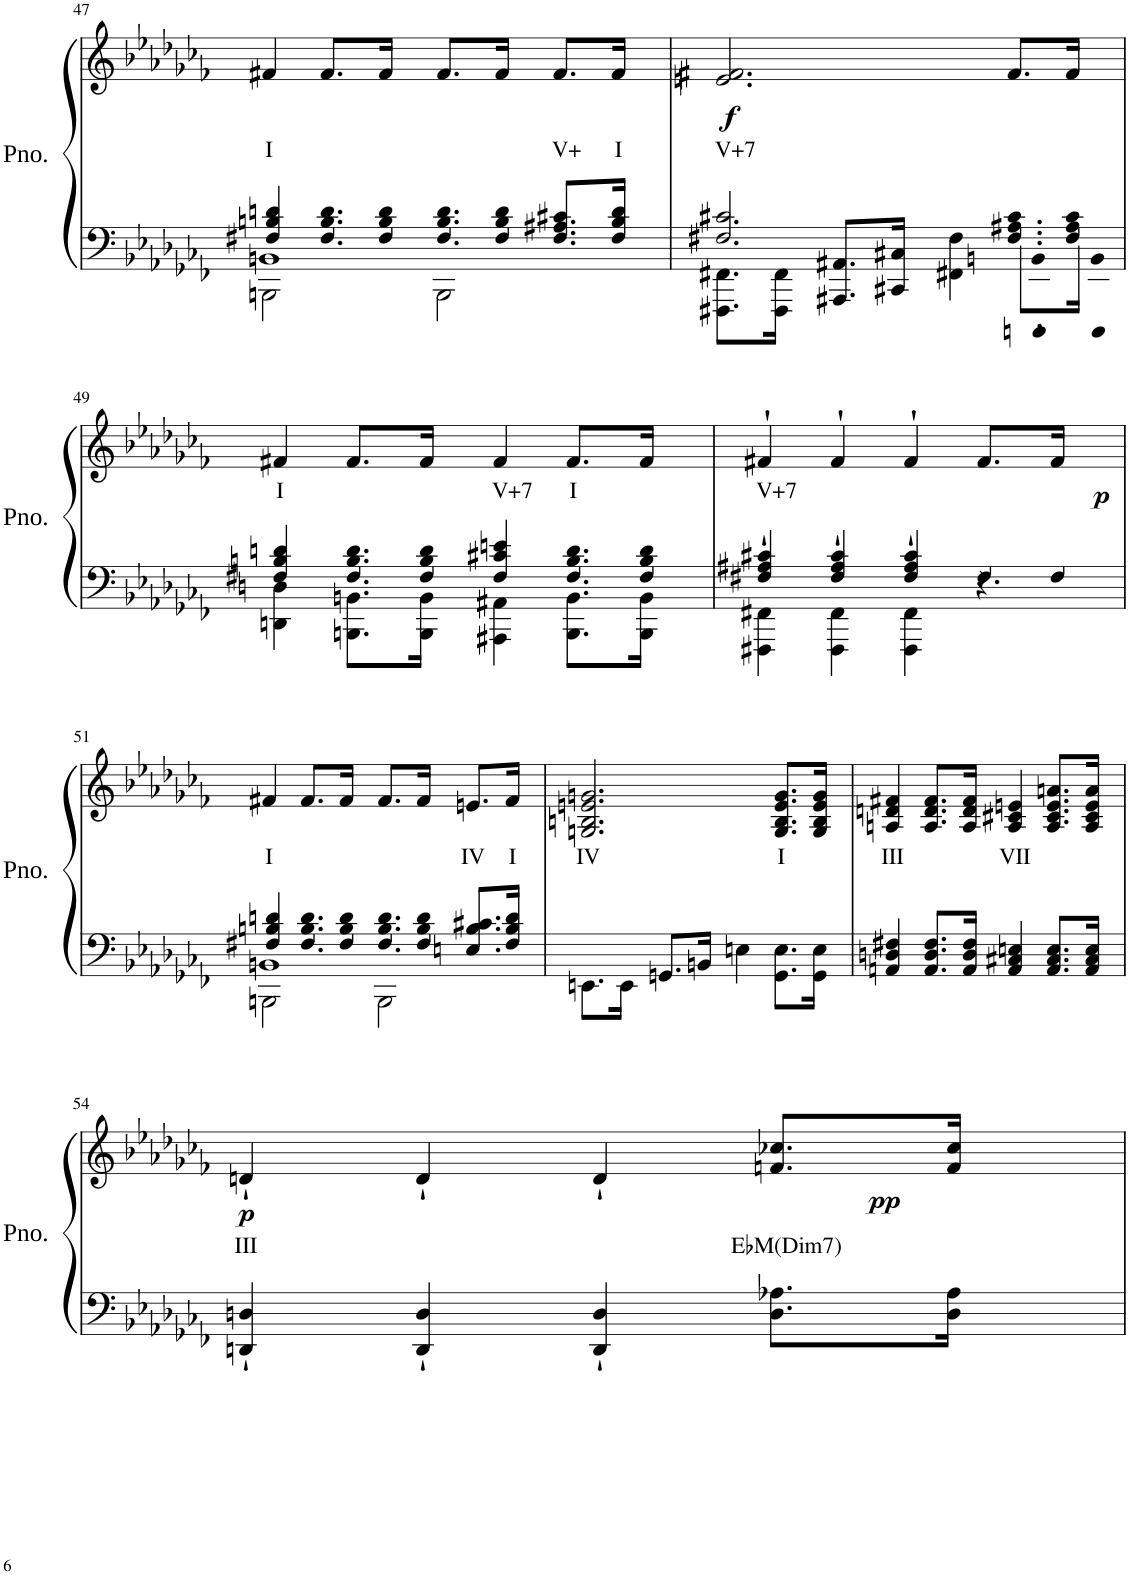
**kern	**kern	**text	**dynam
*part1	*part1	*part1	*part1
*staff2	*staff1	*staff1	*staff1/2
*I"Piano	*	*	*
*I'Pno.	*	*	*
!!LO:PB:g=z
*clefF4	*clefG2	*	*
*k[b-e-a-d-g-c-f-]	*k[b-e-a-d-g-c-f-]	*	*
*M4/4	*M4/4	*	*
*met(c)	*met(c)	*	*
=47	=47	=47	=47
*^	*	*	*
*	*^	*	*	*
!	!	!	!	!LO:LY:b	!
4F#X/ 4Bn/ 4dn/	1BBn	2BBBn\	4f#X/	I	.
8.F#/ 8.B/ 8.d/L	.	.	8.f#/L	.	.
16F#/ 16B/ 16d/Jk	.	.	16f#/Jk	.	.
8.F#/ 8.B/ 8.d/L	.	2BBB\	8.f#/L	.	.
16F#/ 16B/ 16d/Jk	.	.	16f#/Jk	.	.
!	!	!	!	!LO:LY:b	!
8.F#/ 8.A#X/ 8.c#X/L	.	.	8.f#/L	V+	.
!	!	!	!	!LO:LY:b	!
16F#/ 16B/ 16d/Jk	.	.	16f#/Jk	I	.
*	*v	*v	*	*	*
=48	=48	=48	=48	=48
!	!	!	!LO:LY:b	!LO:DY:b
2.F#X/ 2.c#X/	8.FFF#X\ 8.FF#X\L	2.en/ 2.f#X/	V+7	f
.	16FFF#\ 16FF#\Jk	.	.	.
.	8.AAA#X/ 8.AA#X/L	.	.	.
.	16CC#X/ 16C#X/Jk	.	.	.
.	4FF#X\ 4F#\	.	.	.
8.F#/ 8.A#X/ 8.c#/L	8.EEn\ 8.En\L	8.f#/L	.	.
16F#/ 16A#/ 16c#/Jk	16EE\ 16E\Jk	16f#/Jk	.	.
!!LO:LB:g=z
=49	=49	=49	=49	=49
!	!	!	!LO:LY:b	!
4F#X/ 4Bn/ 4dn/	4DDn\ 4Dn\	4f#X/	I	.
8.F#/ 8.B/ 8.d/L	8.BBBn\ 8.BBn\L	8.f#/L	.	.
16F#/ 16B/ 16d/Jk	16BBB\ 16BB\Jk	16f#/Jk	.	.
!	!	!	!LO:LY:b	!
4F#/ 4c#X/ 4en/	4AAA#X\ 4AA#X\	4f#/	V+7	.
!	!	!	!LO:LY:b	!
8.F#/ 8.B/ 8.d/L	8.BBB\ 8.BB\L	8.f#/L	I	.
16F#/ 16B/ 16d/Jk	16BBB\ 16BB\Jk	16f#/Jk	.	.
=50	=50	=50	=50	=50
!	!	!	!LO:LY:b	!
4F#X/' 4A#X/' 4c#X/'	4FFF#X\'` 4FF#X\'`	4f#X'`/	V+7	.
4F#/' 4A#/' 4c#/'	4FFF#\'` 4FF#\'`	4f#'`/	.	.
4F#/' 4A#/' 4c#/'	4FFF#\'` 4FF#\'`	4f#'`/	.	.
!	!	!	!	!LO:DY:b
8.F#/L	4r	8.f#/L	.	p
16F#/Jk	.	16f#/Jk	.	.
!!LO:LB:g=z
=51	=51	=51	=51	=51
*	*^	*	*	*
!	!	!	!	!LO:LY:b	!
4F#X/ 4Bn/ 4dn/	1BBn	2BBBn\	4f#X/	I	.
8.F#/ 8.B/ 8.d/L	.	.	8.f#/L	.	.
16F#/ 16B/ 16d/Jk	.	.	16f#/Jk	.	.
8.F#/ 8.B/ 8.d/L	.	2BBB\	8.f#/L	.	.
16F#/ 16B/ 16d/Jk	.	.	16f#/Jk	.	.
!	!	!	!	!LO:LY:b	!
8.En/ 8.B/ 8.c#X/L	.	.	8.en/L	IV	.
!	!	!	!	!LO:LY:b	!
16F#/ 16B/ 16d/Jk	.	.	16f#/Jk	I	.
*v	*v	*v	*	*	*
=52	=52	=52	=52
!	!	!LO:LY:b	!
8.EEn\L	2.Gn/ 2.Bn/ 2.en/ 2.gn/	IV	.
16EE\Jk	.	.	.
8.GGn/L	.	.	.
16BBn/Jk	.	.	.
4En\	.	.	.
!	!	!LO:LY:b	!
8.GG\ 8.E\L	8.G/ 8.B/ 8.e/ 8.g/L	I	.
16GG\ 16E\Jk	16G/ 16B/ 16e/ 16g/Jk	.	.
=53	=53	=53	=53
!	!	!LO:LY:b	!
4AAn/ 4Dn/ 4F#X/	4An/ 4dn/ 4f#X/	III	.
8.AA/ 8.D/ 8.F#/L	8.A/ 8.d/ 8.f#/L	.	.
16AA/ 16D/ 16F#/Jk	16A/ 16d/ 16f#/Jk	.	.
!	!	!LO:LY:b	!
4AA/ 4C#X/ 4En/	4A/ 4c#X/ 4en/	VII	.
8.AA/ 8.C#/ 8.E/L	8.A/ 8.c#/ 8.e/ 8.an/L	.	.
16AA/ 16C#/ 16E/Jk	16A/ 16c#/ 16e/ 16a/Jk	.	.
!!LO:LB:g=z
=54	=54	=54	=54
!	!	!LO:LY:b	!LO:DY:b
4DDn/'` 4Dn/'`	4dn'`/	III	p
4DD/'` 4D/'`	4d'`/	.	.
4DD/'` 4D/'`	4d'`/	.	.
!	!	!LO:LY:b	!LO:DY:b
8.D\ 8.A-X\L	8.fn/ 8.cc-X/L	E♭M(Dim7)	pp
16D\ 16A-\Jk	16f/ 16cc-/Jk	.	.
=	=	=	=
*-	*-	*-	*-
